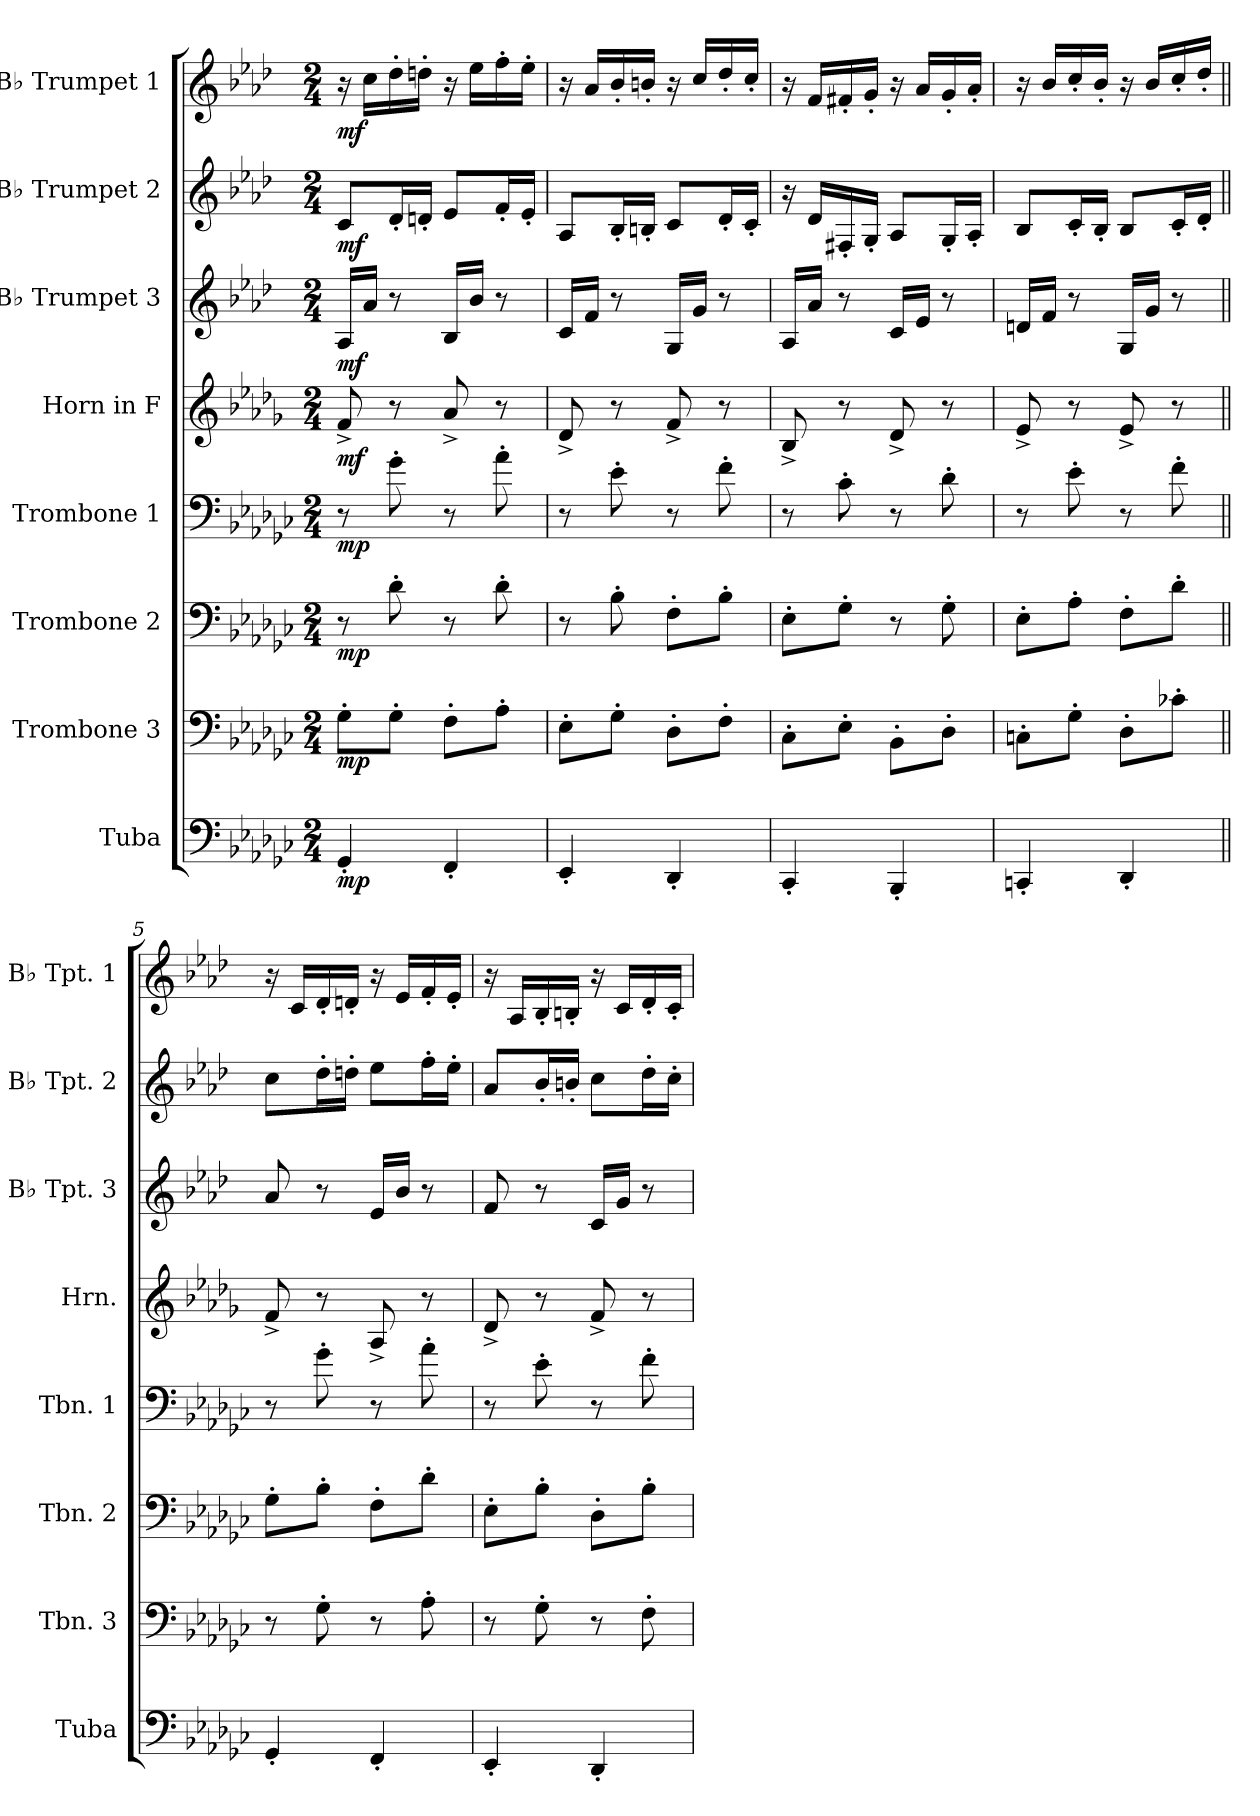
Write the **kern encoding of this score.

**kern	**dynam	**kern	**dynam	**kern	**dynam	**kern	**dynam	**kern	**dynam	**kern	**dynam	**kern	**dynam	**kern	**dynam
*part8	*part8	*part7	*part7	*part6	*part6	*part5	*part5	*part4	*part4	*part3	*part3	*part2	*part2	*part1	*part1
*staff8	*staff8	*staff7	*staff7	*staff6	*staff6	*staff5	*staff5	*staff4	*staff4	*staff3	*staff3	*staff2	*staff2	*staff1	*staff1
*I"Tuba	*	*I"Trombone 3	*	*I"Trombone 2	*	*I"Trombone 1	*	*I"Horn in F	*	*I"B♭ Trumpet 3	*	*I"B♭ Trumpet 2	*	*I"B♭ Trumpet 1	*
*I'Tuba	*	*I'Tbn. 3	*	*I'Tbn. 2	*	*I'Tbn. 1	*	*I'Hrn.	*	*I'B♭ Tpt. 3	*	*I'B♭ Tpt. 2	*	*I'B♭ Tpt. 1	*
*clefF4	*	*clefF4	*	*clefF4	*	*clefF4	*	*clefG2	*	*clefG2	*	*clefG2	*	*clefG2	*
*	*	*	*	*	*	*	*	*ITrd4c7	*	*ITrd1c2	*	*ITrd1c2	*	*ITrd1c2	*
*k[b-e-a-d-g-c-]	*	*k[b-e-a-d-g-c-]	*	*k[b-e-a-d-g-c-]	*	*k[b-e-a-d-g-c-]	*	*k[b-e-a-d-g-c-]	*	*k[b-e-a-d-g-c-]	*	*k[b-e-a-d-g-c-]	*	*k[b-e-a-d-g-c-]	*
*M2/4	*	*M2/4	*	*M2/4	*	*M2/4	*	*M2/4	*	*M2/4	*	*M2/4	*	*M2/4	*
*MM92	*	*MM92	*	*MM92	*	*MM92	*	*MM92	*	*MM92	*	*MM92	*	*MM92	*
=1	=1	=1	=1	=1	=1	=1	=1	=1	=1	=1	=1	=1	=1	=1	=1
!	!LO:DY:b	!	!LO:DY:b	!	!LO:DY:b	!	!LO:DY:b	!	!LO:DY:b	!	!LO:DY:b	!	!LO:DY:b	!	!LO:DY:b
4GG-'/	mp	8G-'\L	mp	8r	mp	8r	mp	8B-^/	mf	16G-/LL	mf	8B-/L	mf	16r	mf
.	.	.	.	.	.	.	.	.	.	16g-/JJ	.	.	.	16b-\LL	.
.	.	8G-'\J	.	8d-'\	.	8g-'\	.	8r	.	8r	.	16c-'/L	.	16cc-'\	.
.	.	.	.	.	.	.	.	.	.	.	.	16cn'/JJ	.	16ccn'\JJ	.
4FF'/	.	8F'\L	.	8r	.	8r	.	8d-^/	.	16A-/LL	.	8d-/L	.	16r	.
.	.	.	.	.	.	.	.	.	.	16a-/JJ	.	.	.	16dd-\LL	.
.	.	8A-'\J	.	8d-'\	.	8a-'\	.	8r	.	8r	.	16e-'/L	.	16ee-'\	.
.	.	.	.	.	.	.	.	.	.	.	.	16d-'/JJ	.	16dd-'\JJ	.
=2	=2	=2	=2	=2	=2	=2	=2	=2	=2	=2	=2	=2	=2	=2	=2
4EE-'/	.	8E-'\L	.	8r	.	8r	.	8G-^/	.	16B-/LL	.	8G-/L	.	16r	.
.	.	.	.	.	.	.	.	.	.	16e-/JJ	.	.	.	16g-/LL	.
.	.	8G-'\J	.	8B-'\	.	8e-'\	.	8r	.	8r	.	16A-'/L	.	16a-'/	.
.	.	.	.	.	.	.	.	.	.	.	.	16An'/JJ	.	16an'/JJ	.
4DD-'/	.	8D-'\L	.	8F'\L	.	8r	.	8B-^/	.	16F/LL	.	8B-/L	.	16r	.
.	.	.	.	.	.	.	.	.	.	16f/JJ	.	.	.	16b-/LL	.
.	.	8F'\J	.	8B-'\J	.	8f'\	.	8r	.	8r	.	16c-'/L	.	16cc-'/	.
.	.	.	.	.	.	.	.	.	.	.	.	16B-'/JJ	.	16b-'/JJ	.
=3	=3	=3	=3	=3	=3	=3	=3	=3	=3	=3	=3	=3	=3	=3	=3
4CC-'/	.	8C-'\L	.	8E-'\L	.	8r	.	8E-^/	.	16G-/LL	.	16r	.	16r	.
.	.	.	.	.	.	.	.	.	.	16g-/JJ	.	16c-/LL	.	16e-/LL	.
.	.	8E-'\J	.	8G-'\J	.	8c-'\	.	8r	.	8r	.	16En'/	.	16en'/	.
.	.	.	.	.	.	.	.	.	.	.	.	16F'/JJ	.	16f'/JJ	.
4BBB-'/	.	8BB-'\L	.	8r	.	8r	.	8G-^/	.	16B-/LL	.	8G-/L	.	16r	.
.	.	.	.	.	.	.	.	.	.	16d-/JJ	.	.	.	16g-/LL	.
.	.	8D-'\J	.	8G-'\	.	8d-'\	.	8r	.	8r	.	16F'/L	.	16f'/	.
.	.	.	.	.	.	.	.	.	.	.	.	16G-'/JJ	.	16g-'/JJ	.
=4	=4	=4	=4	=4	=4	=4	=4	=4	=4	=4	=4	=4	=4	=4	=4
4CCn'/	.	8Cn'\L	.	8E-'\L	.	8r	.	8A-^/	.	16cn/LL	.	8A-/L	.	16r	.
.	.	.	.	.	.	.	.	.	.	16e-/JJ	.	.	.	16a-/LL	.
.	.	8G-'\J	.	8A-'\J	.	8e-'\	.	8r	.	8r	.	16B-'/L	.	16b-'/	.
.	.	.	.	.	.	.	.	.	.	.	.	16A-'/JJ	.	16a-'/JJ	.
4DD-'/	.	8D-'\L	.	8F'\L	.	8r	.	8A-^/	.	16F/LL	.	8A-/L	.	16r	.
.	.	.	.	.	.	.	.	.	.	16f/JJ	.	.	.	16a-/LL	.
.	.	8c-X'\J	.	8d-'\J	.	8f'\	.	8r	.	8r	.	16B-'/L	.	16b-'/	.
.	.	.	.	.	.	.	.	.	.	.	.	16c-'/JJ	.	16cc-'/JJ	.
=5||	=5||	=5||	=5||	=5||	=5||	=5||	=5||	=5||	=5||	=5||	=5||	=5||	=5||	=5||	=5||
4GG-'/	.	8r	.	8G-'\L	.	8r	.	8B-^/	.	8g-/	.	8b-\L	.	16r	.
.	.	.	.	.	.	.	.	.	.	.	.	.	.	16B-/LL	.
.	.	8G-'\	.	8B-'\J	.	8g-'\	.	8r	.	8r	.	16cc-'\L	.	16c-'/	.
.	.	.	.	.	.	.	.	.	.	.	.	16ccn'\JJ	.	16cn'/JJ	.
4FF'/	.	8r	.	8F'\L	.	8r	.	8D-^/	.	16d-/LL	.	8dd-\L	.	16r	.
.	.	.	.	.	.	.	.	.	.	16a-/JJ	.	.	.	16d-/LL	.
.	.	8A-'\	.	8d-'\J	.	8a-'\	.	8r	.	8r	.	16ee-'\L	.	16e-'/	.
.	.	.	.	.	.	.	.	.	.	.	.	16dd-'\JJ	.	16d-'/JJ	.
!!LO:LB:g=z
=6	=6	=6	=6	=6	=6	=6	=6	=6	=6	=6	=6	=6	=6	=6	=6
4EE-'/	.	8r	.	8E-'\L	.	8r	.	8G-^/	.	8e-/	.	8g-/L	.	16r	.
.	.	.	.	.	.	.	.	.	.	.	.	.	.	16G-/LL	.
.	.	8G-'\	.	8B-'\J	.	8e-'\	.	8r	.	8r	.	16a-'/L	.	16A-'/	.
.	.	.	.	.	.	.	.	.	.	.	.	16an'/JJ	.	16An'/JJ	.
4DD-'/	.	8r	.	8D-'\L	.	8r	.	8B-^/	.	16B-/LL	.	8b-\L	.	16r	.
.	.	.	.	.	.	.	.	.	.	16f/JJ	.	.	.	16B-/LL	.
.	.	8F'\	.	8B-'\J	.	8f'\	.	8r	.	8r	.	16cc-'\L	.	16c-'/	.
.	.	.	.	.	.	.	.	.	.	.	.	16b-'\JJ	.	16B-'/JJ	.
=	=	=	=	=	=	=	=	=	=	=	=	=	=	=	=
*-	*-	*-	*-	*-	*-	*-	*-	*-	*-	*-	*-	*-	*-	*-	*-
